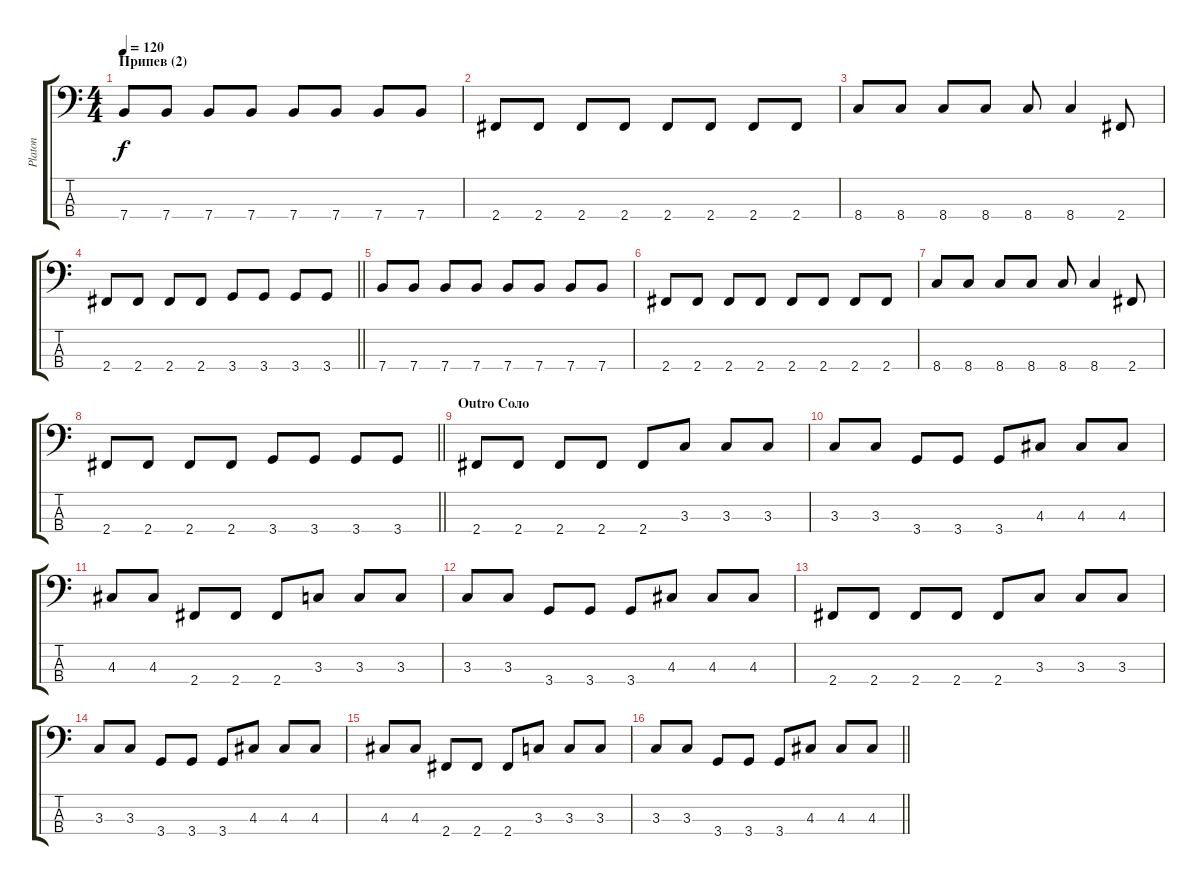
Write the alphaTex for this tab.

\track ("Platon" "Platon") {instrument slapbass2}
\staff {score tabs}
\tuning (G2 D2 A1 E1) {hide}
\ts (4 4)
\section ("" "Припев (2)")
\tempo 120
\clef f4
\ks c
7.4.8{dy f} 7.4.8 7.4.8 7.4.8 7.4.8 7.4.8 7.4.8 7.4.8 |
2.4.8 2.4.8 2.4.8 2.4.8 2.4.8 2.4.8 2.4.8 2.4.8 |
8.4.8 8.4.8 8.4.8 8.4.8 8.4.8 8.4.4 2.4.8 |
\barLineRight lightlight
2.4.8 2.4.8 2.4.8 2.4.8 3.4.8 3.4.8 3.4.8 3.4.8 |
7.4.8 7.4.8 7.4.8 7.4.8 7.4.8 7.4.8 7.4.8 7.4.8 |
2.4.8 2.4.8 2.4.8 2.4.8 2.4.8 2.4.8 2.4.8 2.4.8 |
8.4.8 8.4.8 8.4.8 8.4.8 8.4.8 8.4.4 2.4.8 |
\barLineRight lightlight
2.4.8 2.4.8 2.4.8 2.4.8 3.4.8 3.4.8 3.4.8 3.4.8 |
\section ("" "Outro Соло ")
2.4.8 2.4.8 2.4.8 2.4.8 2.4.8 3.3.8 3.3.8 3.3.8 |
3.3.8 3.3.8 3.4.8 3.4.8 3.4.8 4.3.8 4.3.8 4.3.8 |
4.3.8 4.3.8 2.4.8 2.4.8 2.4.8 3.3.8 3.3.8 3.3.8 |
3.3.8 3.3.8 3.4.8 3.4.8 3.4.8 4.3.8 4.3.8 4.3.8 |
2.4.8 2.4.8 2.4.8 2.4.8 2.4.8 3.3.8 3.3.8 3.3.8 |
3.3.8 3.3.8 3.4.8 3.4.8 3.4.8 4.3.8 4.3.8 4.3.8 |
4.3.8 4.3.8 2.4.8 2.4.8 2.4.8 3.3.8 3.3.8 3.3.8 |
\barLineRight lightlight
3.3.8 3.3.8 3.4.8 3.4.8 3.4.8 4.3.8 4.3.8 4.3.8
